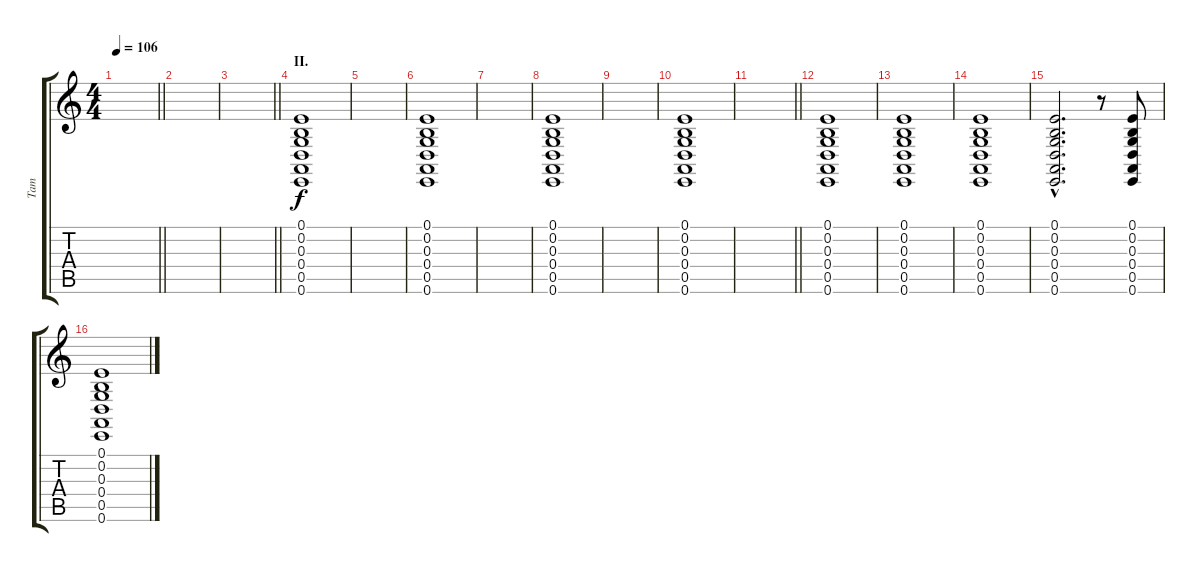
\track ("Tam" "Tam") {instrument taikodrum}
\staff {score tabs}
\tuning (E4 B3 G3 D3 A2 E2) {hide}
\ts (4 4)
\tempo 106
\clef g2
\barLineRight lightlight
\ks c
|
\section ("" "")
|
\barLineRight lightlight
|
\section ("" "II.")
(0.1 0.2 0.3 0.4 0.5 0.6).1{volume 13} |
|
(0.1 0.2 0.3 0.4 0.5 0.6).1 |
|
(0.1 0.2 0.3 0.4 0.5 0.6).1 |
|
(0.1 0.2 0.3 0.4 0.5 0.6).1 |
\barLineRight lightlight
|
\section ("" "")
(0.1 0.2 0.3 0.4 0.5 0.6).1 |
(0.1 0.2 0.3 0.4 0.5 0.6).1 |
(0.1 0.2 0.3 0.4 0.5 0.6).1 |
(0.1{hac} 0.2{hac} 0.3{hac} 0.4{hac} 0.5{hac} 0.6{hac}).2{d} r.8 (0.1 0.2 0.3 0.4 0.5 0.6).8 |
(0.1 0.2 0.3 0.4 0.5 0.6).1
